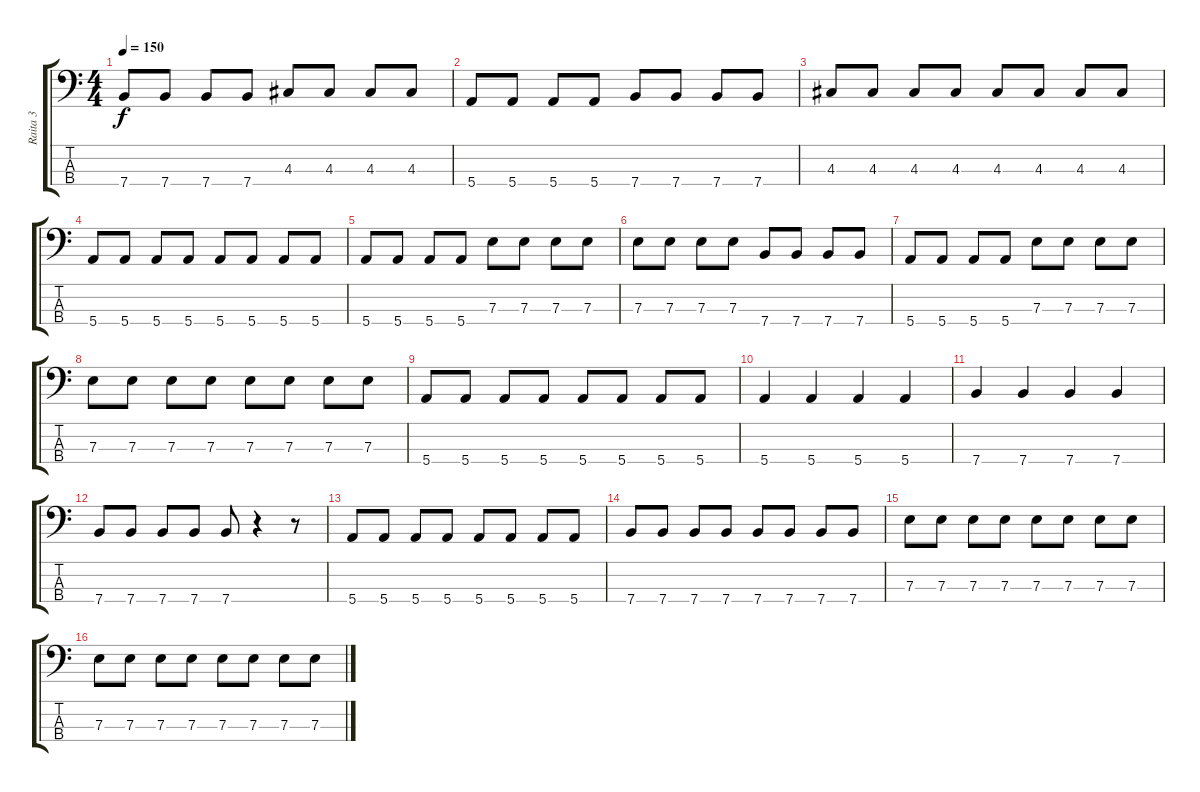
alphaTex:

\track ("Raita 3" "Raita 3") {instrument electricbassfinger}
\staff {score tabs}
\tuning (G2 D2 A1 E1) {hide}
\ts (4 4)
\tempo 150
\clef f4
\ks c
7.4.8{dy f} 7.4.8 7.4.8 7.4.8 4.3.8 4.3.8 4.3.8 4.3.8 |
5.4.8 5.4.8 5.4.8 5.4.8 7.4.8 7.4.8 7.4.8 7.4.8 |
4.3.8 4.3.8 4.3.8 4.3.8 4.3.8 4.3.8 4.3.8 4.3.8 |
5.4.8 5.4.8 5.4.8 5.4.8 5.4.8 5.4.8 5.4.8 5.4.8 |
5.4.8 5.4.8 5.4.8 5.4.8 7.3.8 7.3.8 7.3.8 7.3.8 |
7.3.8 7.3.8 7.3.8 7.3.8 7.4.8 7.4.8 7.4.8 7.4.8 |
5.4.8 5.4.8 5.4.8 5.4.8 7.3.8 7.3.8 7.3.8 7.3.8 |
7.3.8 7.3.8 7.3.8 7.3.8 7.3.8 7.3.8 7.3.8 7.3.8 |
5.4.8 5.4.8 5.4.8 5.4.8 5.4.8 5.4.8 5.4.8 5.4.8 |
5.4.4 5.4.4 5.4.4 5.4.4 |
7.4.4 7.4.4 7.4.4 7.4.4 |
7.4.8 7.4.8 7.4.8 7.4.8 7.4.8 r.4 r.8 |
5.4.8 5.4.8 5.4.8 5.4.8 5.4.8 5.4.8 5.4.8 5.4.8 |
7.4.8 7.4.8 7.4.8 7.4.8 7.4.8 7.4.8 7.4.8 7.4.8 |
7.3.8 7.3.8 7.3.8 7.3.8 7.3.8 7.3.8 7.3.8 7.3.8 |
7.3.8 7.3.8 7.3.8 7.3.8 7.3.8 7.3.8 7.3.8 7.3.8
